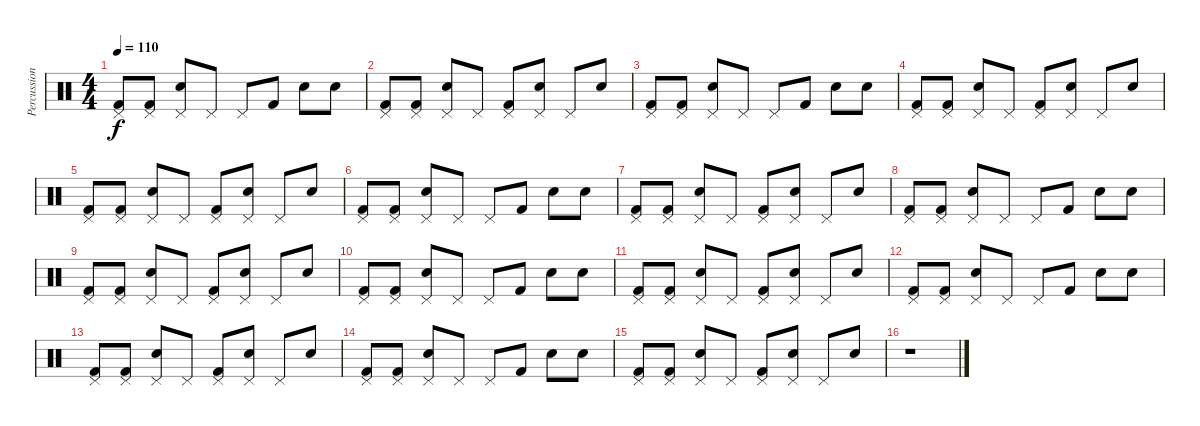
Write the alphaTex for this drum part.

\track ("Percussions" "Percussion") {instrument percussion}
\staff {score}
\articulation defaults
\ts (4 4)
\tempo 110
\clef neutral
\ks c
("Pedal Hi-Hat (hit)" "Kick (hit) 2").8{dy f} ("Pedal Hi-Hat (hit)" "Kick (hit) 2").8 ("Pedal Hi-Hat (hit)" "Electric Snare (hit)").8 "Pedal Hi-Hat (hit)".8 "Pedal Hi-Hat (hit)".8 "Kick (hit) 2".8 "Electric Snare (hit)".8 "Electric Snare (hit)".8 |
("Pedal Hi-Hat (hit)" "Kick (hit) 2").8 ("Pedal Hi-Hat (hit)" "Kick (hit) 2").8 ("Pedal Hi-Hat (hit)" "Electric Snare (hit)").8 "Pedal Hi-Hat (hit)".8 ("Pedal Hi-Hat (hit)" "Kick (hit) 2").8 ("Pedal Hi-Hat (hit)" "Electric Snare (hit)").8 "Pedal Hi-Hat (hit)".8 "Electric Snare (hit)".8 |
("Pedal Hi-Hat (hit)" "Kick (hit) 2").8 ("Pedal Hi-Hat (hit)" "Kick (hit) 2").8 ("Pedal Hi-Hat (hit)" "Electric Snare (hit)").8 "Pedal Hi-Hat (hit)".8 "Pedal Hi-Hat (hit)".8 "Kick (hit) 2".8 "Electric Snare (hit)".8 "Electric Snare (hit)".8 |
("Pedal Hi-Hat (hit)" "Kick (hit) 2").8 ("Pedal Hi-Hat (hit)" "Kick (hit) 2").8 ("Pedal Hi-Hat (hit)" "Electric Snare (hit)").8 "Pedal Hi-Hat (hit)".8 ("Pedal Hi-Hat (hit)" "Kick (hit) 2").8 ("Pedal Hi-Hat (hit)" "Electric Snare (hit)").8 "Pedal Hi-Hat (hit)".8 "Electric Snare (hit)".8 |
("Pedal Hi-Hat (hit)" "Kick (hit) 2").8 ("Pedal Hi-Hat (hit)" "Kick (hit) 2").8 ("Pedal Hi-Hat (hit)" "Electric Snare (hit)").8 "Pedal Hi-Hat (hit)".8 ("Pedal Hi-Hat (hit)" "Kick (hit) 2").8 ("Pedal Hi-Hat (hit)" "Electric Snare (hit)").8 "Pedal Hi-Hat (hit)".8 "Electric Snare (hit)".8 |
("Pedal Hi-Hat (hit)" "Kick (hit) 2").8 ("Pedal Hi-Hat (hit)" "Kick (hit) 2").8 ("Pedal Hi-Hat (hit)" "Electric Snare (hit)").8 "Pedal Hi-Hat (hit)".8 "Pedal Hi-Hat (hit)".8 "Kick (hit) 2".8 "Electric Snare (hit)".8 "Electric Snare (hit)".8 |
("Pedal Hi-Hat (hit)" "Kick (hit) 2").8 ("Pedal Hi-Hat (hit)" "Kick (hit) 2").8 ("Pedal Hi-Hat (hit)" "Electric Snare (hit)").8 "Pedal Hi-Hat (hit)".8 ("Pedal Hi-Hat (hit)" "Kick (hit) 2").8 ("Pedal Hi-Hat (hit)" "Electric Snare (hit)").8 "Pedal Hi-Hat (hit)".8 "Electric Snare (hit)".8 |
("Pedal Hi-Hat (hit)" "Kick (hit) 2").8 ("Pedal Hi-Hat (hit)" "Kick (hit) 2").8 ("Pedal Hi-Hat (hit)" "Electric Snare (hit)").8 "Pedal Hi-Hat (hit)".8 "Pedal Hi-Hat (hit)".8 "Kick (hit) 2".8 "Electric Snare (hit)".8 "Electric Snare (hit)".8 |
("Pedal Hi-Hat (hit)" "Kick (hit) 2").8 ("Pedal Hi-Hat (hit)" "Kick (hit) 2").8 ("Pedal Hi-Hat (hit)" "Electric Snare (hit)").8 "Pedal Hi-Hat (hit)".8 ("Pedal Hi-Hat (hit)" "Kick (hit) 2").8 ("Pedal Hi-Hat (hit)" "Electric Snare (hit)").8 "Pedal Hi-Hat (hit)".8 "Electric Snare (hit)".8 |
("Pedal Hi-Hat (hit)" "Kick (hit) 2").8 ("Pedal Hi-Hat (hit)" "Kick (hit) 2").8 ("Pedal Hi-Hat (hit)" "Electric Snare (hit)").8 "Pedal Hi-Hat (hit)".8 "Pedal Hi-Hat (hit)".8 "Kick (hit) 2".8 "Electric Snare (hit)".8 "Electric Snare (hit)".8 |
("Pedal Hi-Hat (hit)" "Kick (hit) 2").8 ("Pedal Hi-Hat (hit)" "Kick (hit) 2").8 ("Pedal Hi-Hat (hit)" "Electric Snare (hit)").8 "Pedal Hi-Hat (hit)".8 ("Pedal Hi-Hat (hit)" "Kick (hit) 2").8 ("Pedal Hi-Hat (hit)" "Electric Snare (hit)").8 "Pedal Hi-Hat (hit)".8 "Electric Snare (hit)".8 |
("Pedal Hi-Hat (hit)" "Kick (hit) 2").8 ("Pedal Hi-Hat (hit)" "Kick (hit) 2").8 ("Pedal Hi-Hat (hit)" "Electric Snare (hit)").8 "Pedal Hi-Hat (hit)".8 "Pedal Hi-Hat (hit)".8 "Kick (hit) 2".8 "Electric Snare (hit)".8 "Electric Snare (hit)".8 |
("Pedal Hi-Hat (hit)" "Kick (hit) 2").8 ("Pedal Hi-Hat (hit)" "Kick (hit) 2").8 ("Pedal Hi-Hat (hit)" "Electric Snare (hit)").8 "Pedal Hi-Hat (hit)".8 ("Pedal Hi-Hat (hit)" "Kick (hit) 2").8 ("Pedal Hi-Hat (hit)" "Electric Snare (hit)").8 "Pedal Hi-Hat (hit)".8 "Electric Snare (hit)".8 |
("Pedal Hi-Hat (hit)" "Kick (hit) 2").8 ("Pedal Hi-Hat (hit)" "Kick (hit) 2").8 ("Pedal Hi-Hat (hit)" "Electric Snare (hit)").8 "Pedal Hi-Hat (hit)".8 "Pedal Hi-Hat (hit)".8 "Kick (hit) 2".8 "Electric Snare (hit)".8 "Electric Snare (hit)".8 |
("Pedal Hi-Hat (hit)" "Kick (hit) 2").8 ("Pedal Hi-Hat (hit)" "Kick (hit) 2").8 ("Pedal Hi-Hat (hit)" "Electric Snare (hit)").8 "Pedal Hi-Hat (hit)".8 ("Pedal Hi-Hat (hit)" "Kick (hit) 2").8 ("Pedal Hi-Hat (hit)" "Electric Snare (hit)").8 "Pedal Hi-Hat (hit)".8 "Electric Snare (hit)".8 |
r.1
